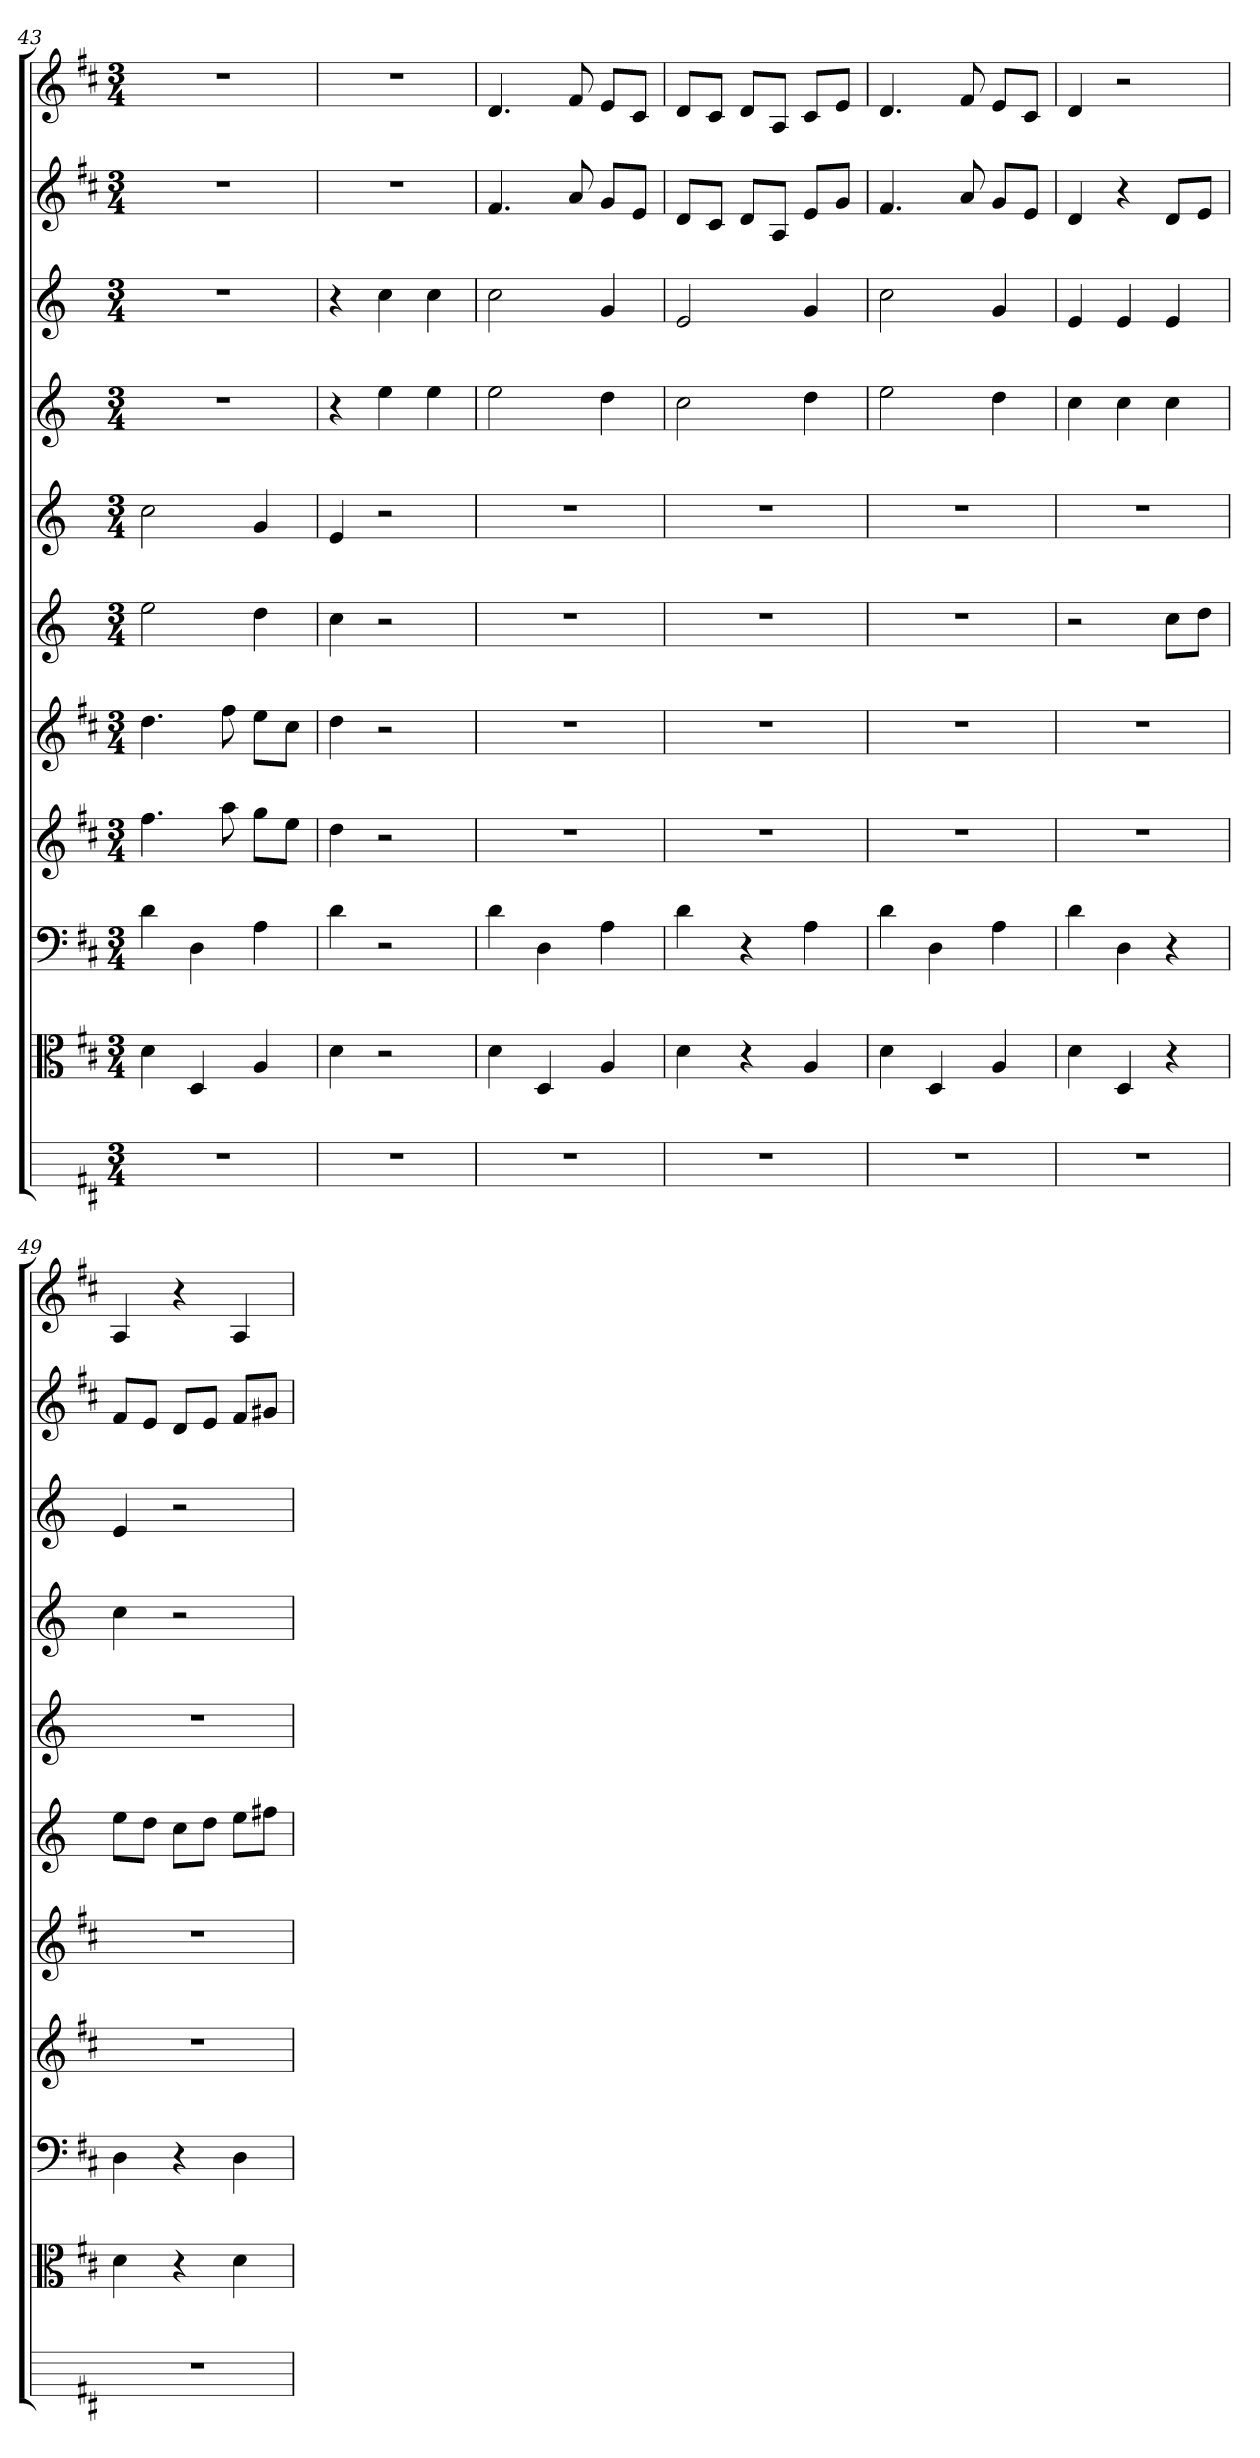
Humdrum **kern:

**kern	**kern	**kern	**kern	**kern	**kern	**kern	**kern	**kern	**kern	**kern
*part11	*part10	*part9	*part8	*part7	*part6	*part5	*part4	*part3	*part2	*part1
*staff11	*staff10	*staff9	*staff8	*staff7	*staff6	*staff5	*staff4	*staff3	*staff2	*staff1
*	*clefC3	*clefF4	*	*	*	*	*	*	*	*
*k[f#c#]	*k[f#c#]	*k[f#c#]	*k[f#c#]	*k[f#c#]	*k[]	*k[]	*k[]	*k[]	*k[f#c#]	*k[f#c#]
*D:	*D:	*D:	*D:	*D:	*	*	*	*	*D:	*D:
*M3/4	*M3/4	*M3/4	*M3/4	*M3/4	*M3/4	*M3/4	*M3/4	*M3/4	*M3/4	*M3/4
=43	=43	=43	=43	=43	=43	=43	=43	=43	=43	=43
2.r	4d	4d	4.ff#	4.dd	2ee	2cc	2.r	2.r	2.r	2.r
.	4D	4D	.	.	.	.	.	.	.	.
.	.	.	8aa	8ff#	.	.	.	.	.	.
.	4A	4A	8ggL	8eeL	4dd	4g	.	.	.	.
.	.	.	8eeJ	8cc#J	.	.	.	.	.	.
=44	=44	=44	=44	=44	=44	=44	=44	=44	=44	=44
2.r	4d	4d	4dd	4dd	4cc	4e	4r	4r	2.r	2.r
.	2r	2r	2r	2r	2r	2r	4ee	4cc	.	.
.	.	.	.	.	.	.	4ee	4cc	.	.
=45	=45	=45	=45	=45	=45	=45	=45	=45	=45	=45
2.r	4d	4d	2.r	2.r	2.r	2.r	2ee	2cc	4.f#	4.d
.	4D	4D	.	.	.	.	.	.	.	.
.	.	.	.	.	.	.	.	.	8a	8f#
.	4A	4A	.	.	.	.	4dd	4g	8gL	8eL
.	.	.	.	.	.	.	.	.	8eJ	8c#J
=46	=46	=46	=46	=46	=46	=46	=46	=46	=46	=46
2.r	4d	4d	2.r	2.r	2.r	2.r	2cc	2e	8dL	8dL
.	.	.	.	.	.	.	.	.	8c#J	8c#J
.	4r	4r	.	.	.	.	.	.	8dL	8dL
.	.	.	.	.	.	.	.	.	8AJ	8AJ
.	4A	4A	.	.	.	.	4dd	4g	8eL	8c#L
.	.	.	.	.	.	.	.	.	8gJ	8eJ
=47	=47	=47	=47	=47	=47	=47	=47	=47	=47	=47
2.r	4d	4d	2.r	2.r	2.r	2.r	2ee	2cc	4.f#	4.d
.	4D	4D	.	.	.	.	.	.	.	.
.	.	.	.	.	.	.	.	.	8a	8f#
.	4A	4A	.	.	.	.	4dd	4g	8gL	8eL
.	.	.	.	.	.	.	.	.	8eJ	8c#J
=48	=48	=48	=48	=48	=48	=48	=48	=48	=48	=48
2.r	4d	4d	2.r	2.r	2r	2.r	4cc	4e	4d	4d
.	4D	4D	.	.	.	.	4cc	4e	4r	2r
.	4r	4r	.	.	8ccL	.	4cc	4e	8dL	.
.	.	.	.	.	8ddJ	.	.	.	8eJ	.
=49	=49	=49	=49	=49	=49	=49	=49	=49	=49	=49
2.r	4d	4D	2.r	2.r	8eeL	2.r	4cc	4e	8f#L	4A
.	.	.	.	.	8ddJ	.	.	.	8eJ	.
.	4r	4r	.	.	8ccL	.	2r	2r	8dL	4r
.	.	.	.	.	8ddJ	.	.	.	8eJ	.
.	4d	4D	.	.	8eeL	.	.	.	8f#L	4A
.	.	.	.	.	8ff#XJ	.	.	.	8g#XJ	.
=	=	=	=	=	=	=	=	=	=	=
*-	*-	*-	*-	*-	*-	*-	*-	*-	*-	*-
